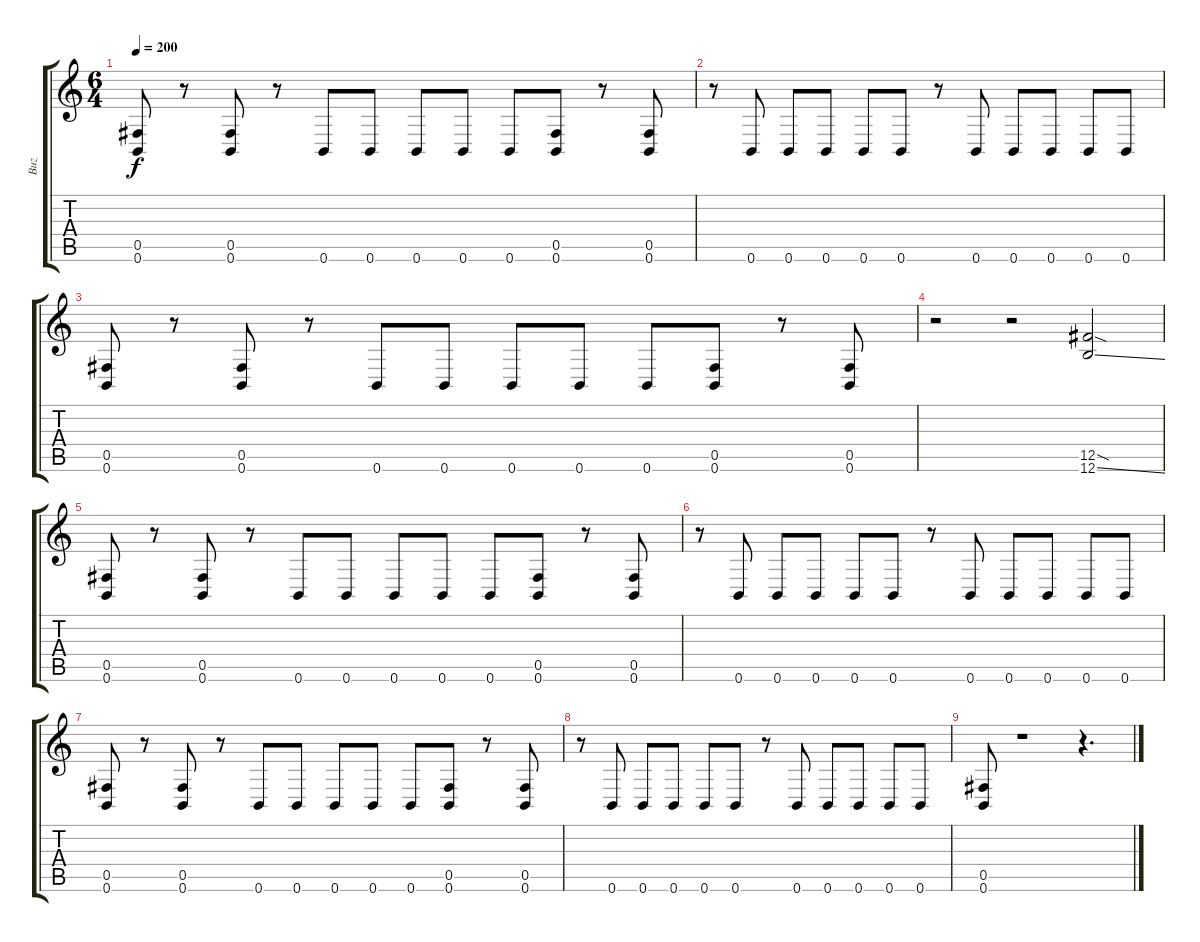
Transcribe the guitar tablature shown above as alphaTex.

\track ("Buz" "Buz") {instrument distortionguitar}
\staff {score tabs}
\tuning (Db4 Ab3 E3 B2 Gb2 B1) {hide}
\ts (6 4)
\tempo 200
\clef g2
\ks c
(0.5 0.6).8{dy f} r.8 (0.5 0.6).8 r.8 0.6.8 0.6.8 0.6.8 0.6.8 0.6.8 (0.5 0.6).8 r.8 (0.5 0.6).8 |
r.8 0.6.8 0.6.8 0.6.8 0.6.8 0.6.8 r.8 0.6.8 0.6.8 0.6.8 0.6.8 0.6.8 |
(0.5 0.6).8 r.8 (0.5 0.6).8 r.8 0.6.8 0.6.8 0.6.8 0.6.8 0.6.8 (0.5 0.6).8 r.8 (0.5 0.6).8 |
r.2 r.2 (12.5{sod} 12.6{ss}).2 |
(0.5 0.6).8 r.8 (0.5 0.6).8 r.8 0.6.8 0.6.8 0.6.8 0.6.8 0.6.8 (0.5 0.6).8 r.8 (0.5 0.6).8 |
r.8 0.6.8 0.6.8 0.6.8 0.6.8 0.6.8 r.8 0.6.8 0.6.8 0.6.8 0.6.8 0.6.8 |
(0.5 0.6).8 r.8 (0.5 0.6).8 r.8 0.6.8 0.6.8 0.6.8 0.6.8 0.6.8 (0.5 0.6).8 r.8 (0.5 0.6).8 |
r.8 0.6.8 0.6.8 0.6.8 0.6.8 0.6.8 r.8 0.6.8 0.6.8 0.6.8 0.6.8 0.6.8 |
(0.5 0.6).8 r.1 r.4{d}
